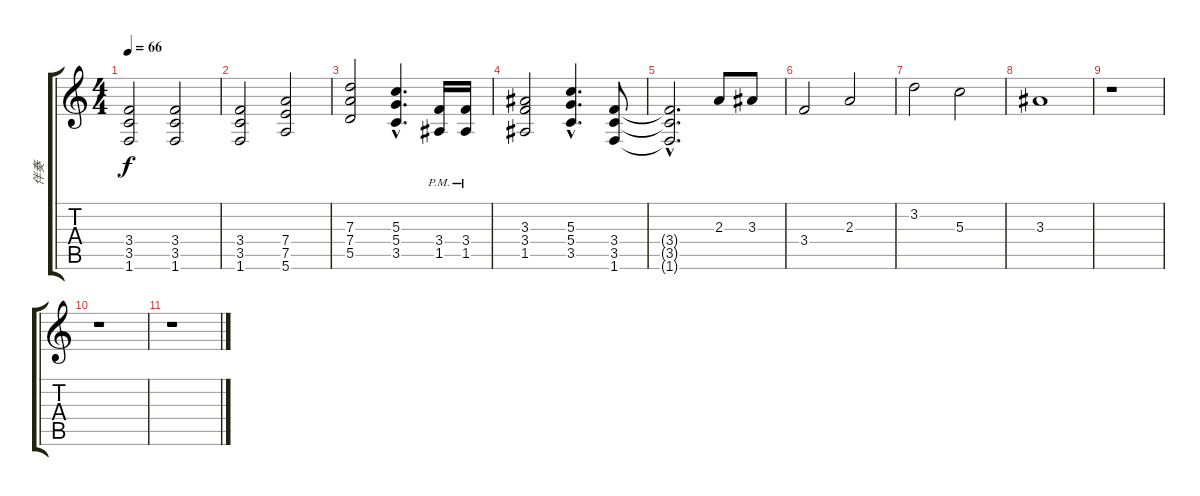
\track ("伴奏" "伴奏") {instrument overdrivenguitar}
\staff {score tabs}
\tuning (E4 B3 G3 D3 A2 E2) {hide}
\ts (4 4)
\tempo 66
\clef g2
\ks c
(3.4 3.5 1.6).2{dy f} (3.4 3.5 1.6).2 |
(3.4 3.5 1.6).2 (7.4 7.5 5.6).2 |
(7.3 7.4 5.5).2 (5.3{hac} 5.4{hac} 3.5{hac}).4{d} (3.4{pm} 1.5{pm}).16 (3.4{pm} 1.5{pm}).16 |
(3.3 3.4 1.5).2 (5.3{hac} 5.4{hac} 3.5{hac}).4{d} (3.4 3.5 1.6).8 |
(3.4{hac t} 3.5{hac t} 1.6{hac t}).2{d} 2.3.8{instrument acousticguitarnylon} 3.3.8 |
3.4.2 2.3.2 |
3.2.2 5.3.2 |
3.3.1 |
r.1 |
r.1 |
r.1
